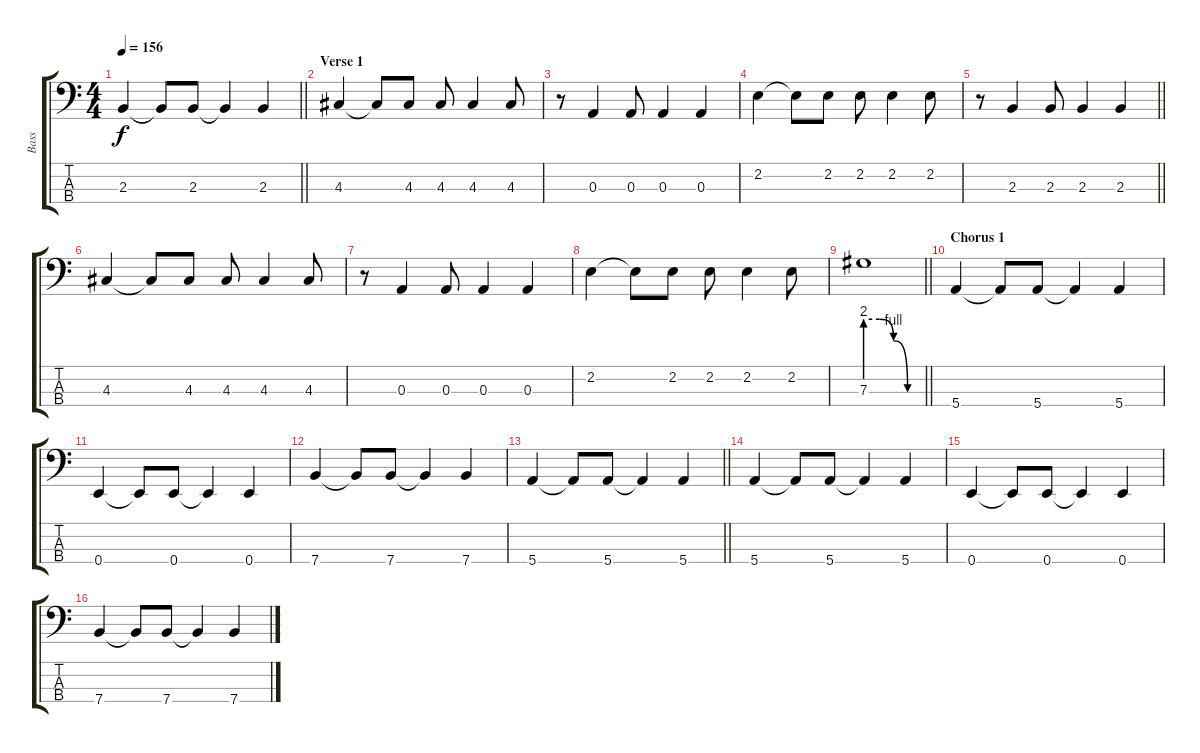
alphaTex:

\track ("Bass" "Bass") {instrument electricbasspick}
\staff {score tabs}
\tuning (G2 D2 A1 E1) {hide}
\ts (4 4)
\tempo 156
\clef f4
\barLineRight lightlight
\ks c
2.3.4{dy f} 2.3{t}.8 2.3.8 2.3{t}.4 2.3.4 |
\section ("" "Verse 1")
4.3.4 4.3{t}.8 4.3.8 4.3.8 4.3.4 4.3.8 |
r.8 0.3.4 0.3.8 0.3.4 0.3.4 |
2.2.4 2.2{t}.8 2.2.8 2.2.8 2.2.4 2.2.8 |
\barLineRight lightlight
r.8 2.3.4 2.3.8 2.3.4 2.3.4 |
4.3.4 4.3{t}.8 4.3.8 4.3.8 4.3.4 4.3.8 |
r.8 0.3.4 0.3.8 0.3.4 0.3.4 |
2.2.4 2.2{t}.8 2.2.8 2.2.8 2.2.4 2.2.8 |
\barLineRight lightlight
7.3{be (custom 0 8 15 8 30 4 45 0 60 0)}.1 |
\section ("" "Chorus 1")
5.4.4 5.4{t}.8 5.4.8 5.4{t}.4 5.4.4 |
0.4.4 0.4{t}.8 0.4.8 0.4{t}.4 0.4.4 |
7.4.4 7.4{t}.8 7.4.8 7.4{t}.4 7.4.4 |
\barLineRight lightlight
5.4.4 5.4{t}.8 5.4.8 5.4{t}.4 5.4.4 |
5.4.4 5.4{t}.8 5.4.8 5.4{t}.4 5.4.4 |
0.4.4 0.4{t}.8 0.4.8 0.4{t}.4 0.4.4 |
7.4.4 7.4{t}.8 7.4.8 7.4{t}.4 7.4.4
